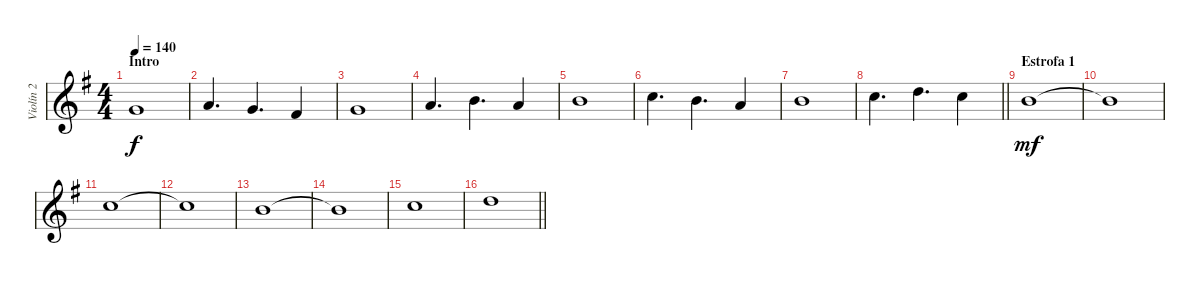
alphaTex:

\track ("Violín 2" "Violín 2") {instrument stringensemble1}
\staff {score}
\tuning (E5 A4 D4 G3) {hide}
\ts (4 4)
\section ("" "Intro")
\tempo 140
\clef g2
\ks g
5.3.1{dy f instrument stringensemble1} |
0.2.4{d} 5.3.4{d} 4.3.4 |
5.3.1 |
0.2.4{d} 2.2.4{d} 0.2.4 |
2.2.1 |
3.2.4{d} 2.2.4{d} 0.2.4 |
2.2.1 |
\barLineRight lightlight
3.2.4{d} 5.2.4{d} 3.2.4 |
\section ("" "Estrofa 1")
2.2.1{dy mf} |
2.2{t}.1 |
3.2.1 |
3.2{t}.1 |
2.2.1 |
2.2{t}.1 |
3.2.1 |
\barLineRight lightlight
5.2.1
